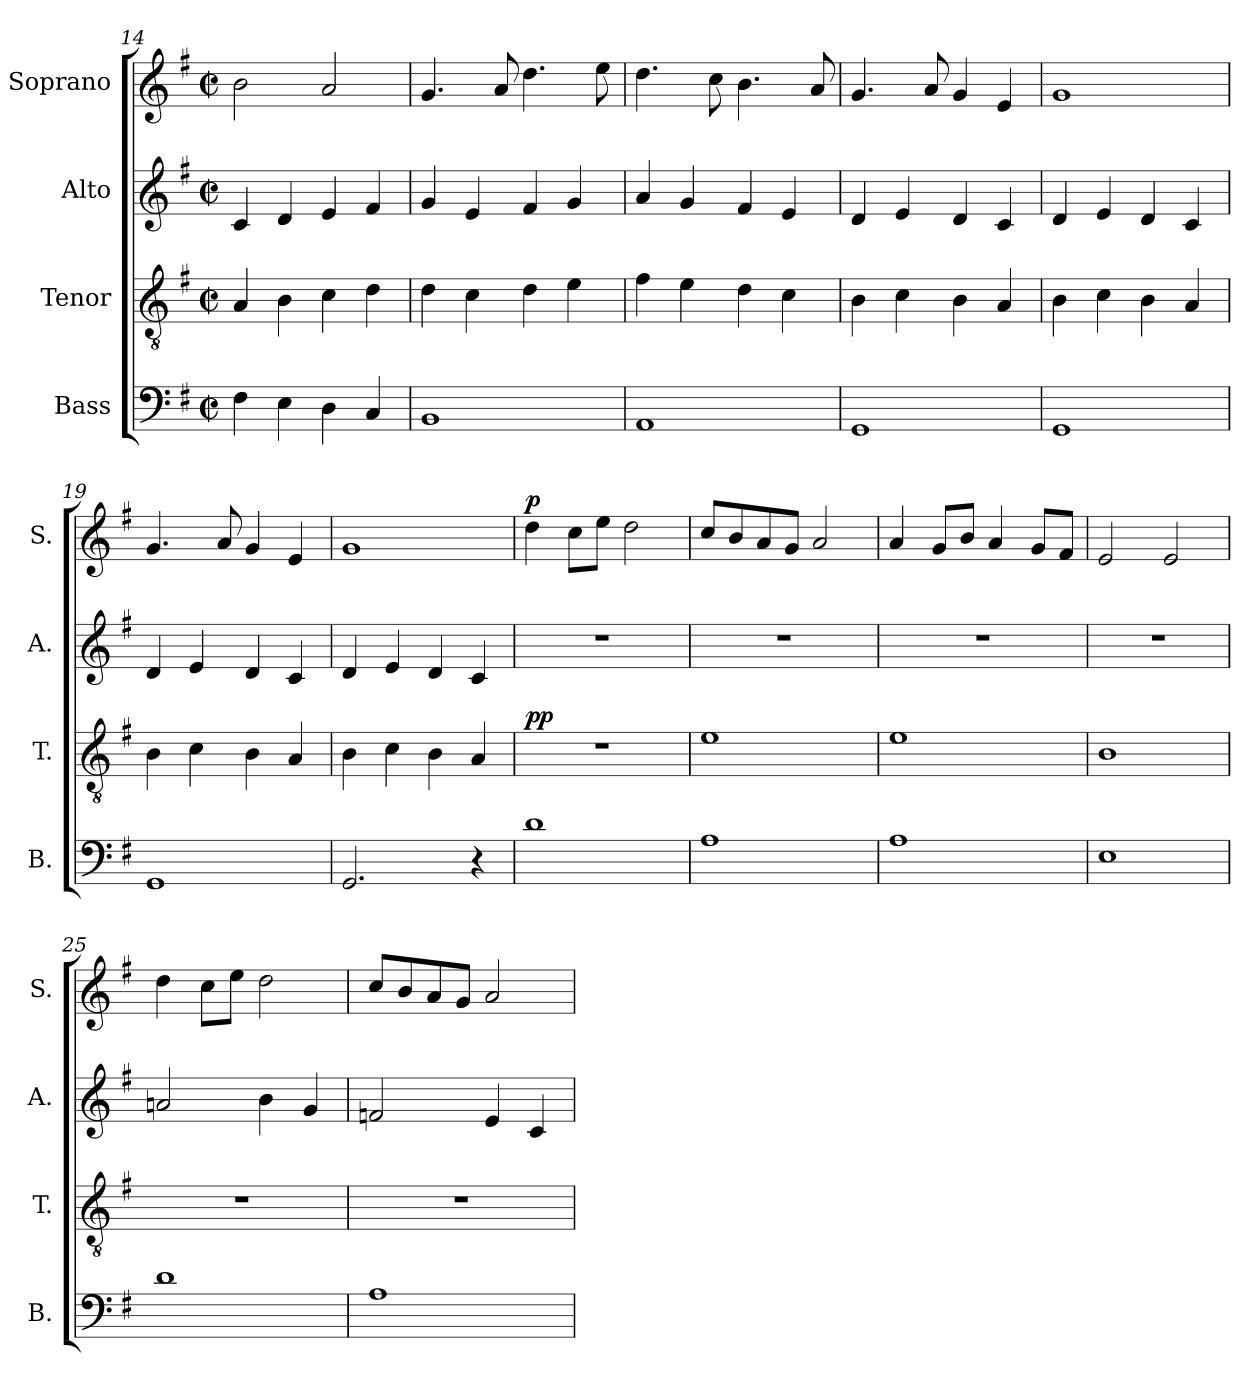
**kern	**kern	**dynam	**kern	**kern	**dynam
*part4	*part3	*part3	*part2	*part1	*part1
*staff4	*staff3	*staff3	*staff2	*staff1	*staff1
*I"Bass	*I"Tenor	*	*I"Alto	*I"Soprano	*
*I'B.	*I'T.	*	*I'A.	*I'S.	*
*clefF4	*clefGv2	*	*clefG2	*clefG2	*
*k[f#]	*k[f#]	*	*k[f#]	*k[f#]	*
*M2/2	*M2/2	*	*M2/2	*M2/2	*
*met(c|)	*met(c|)	*	*met(c|)	*met(c|)	*
=14	=14	=14	=14	=14	=14
4F#\	4A/	.	4c/	2b\	.
4E\	4B\	.	4d/	.	.
4D\	4c\	.	4e/	2a/	.
4C/	4d\	.	4f#/	.	.
=15	=15	=15	=15	=15	=15
1BB	4d\	.	4g/	4.g/	.
.	4c\	.	4e/	.	.
.	.	.	.	8a/	.
.	4d\	.	4f#/	4.dd\	.
.	4e\	.	4g/	.	.
.	.	.	.	8ee\	.
=16	=16	=16	=16	=16	=16
1AA	4f#\	.	4a/	4.dd\	.
.	4e\	.	4g/	.	.
.	.	.	.	8cc\	.
.	4d\	.	4f#/	4.b\	.
.	4c\	.	4e/	.	.
.	.	.	.	8a/	.
!!LO:PB:g=z
=17	=17	=17	=17	=17	=17
1GG	4B\	.	4d/	4.g/	.
.	4c\	.	4e/	.	.
.	.	.	.	8a/	.
.	4B\	.	4d/	4g/	.
.	4A/	.	4c/	4e/	.
=18	=18	=18	=18	=18	=18
1GG	4B\	.	4d/	1g	.
.	4c\	.	4e/	.	.
.	4B\	.	4d/	.	.
.	4A/	.	4c/	.	.
=19	=19	=19	=19	=19	=19
1GG	4B\	.	4d/	4.g/	.
.	4c\	.	4e/	.	.
.	.	.	.	8a/	.
.	4B\	.	4d/	4g/	.
.	4A/	.	4c/	4e/	.
=20	=20	=20	=20	=20	=20
2.GG/	4B\	.	4d/	1g	.
.	4c\	.	4e/	.	.
.	4B\	.	4d/	.	.
4r	4A/	.	4c/	.	.
=21	=21	=21	=21	=21	=21
!	!	!LO:DY:b	!	!	!
!	!	!LO:DY:n=1:a	!	!	!LO:DY:a
1d	1r	p p	1r	4dd\	p
.	.	.	.	8cc\L	.
.	.	.	.	8ee\J	.
.	.	.	.	2dd\	.
=22	=22	=22	=22	=22	=22
1A	1e	.	1r	8cc/L	.
.	.	.	.	8b/	.
.	.	.	.	8a/	.
.	.	.	.	8g/J	.
.	.	.	.	2a/	.
=23	=23	=23	=23	=23	=23
1A	1e	.	1r	4a/	.
.	.	.	.	8g/L	.
.	.	.	.	8b/J	.
.	.	.	.	4a/	.
.	.	.	.	8g/L	.
.	.	.	.	8f#/J	.
=24	=24	=24	=24	=24	=24
1E	1B	.	1r	2e/	.
.	.	.	.	2e/	.
!!LO:LB:g=z
=25	=25	=25	=25	=25	=25
1d	1r	.	2an/	4dd\	.
.	.	.	.	8cc\L	.
.	.	.	.	8ee\J	.
.	.	.	4b\	2dd\	.
.	.	.	4g/	.	.
=26	=26	=26	=26	=26	=26
1A	1r	.	2fn/	8cc/L	.
.	.	.	.	8b/	.
.	.	.	.	8a/	.
.	.	.	.	8g/J	.
.	.	.	4e/	2a/	.
.	.	.	4c/	.	.
=	=	=	=	=	=
*-	*-	*-	*-	*-	*-
